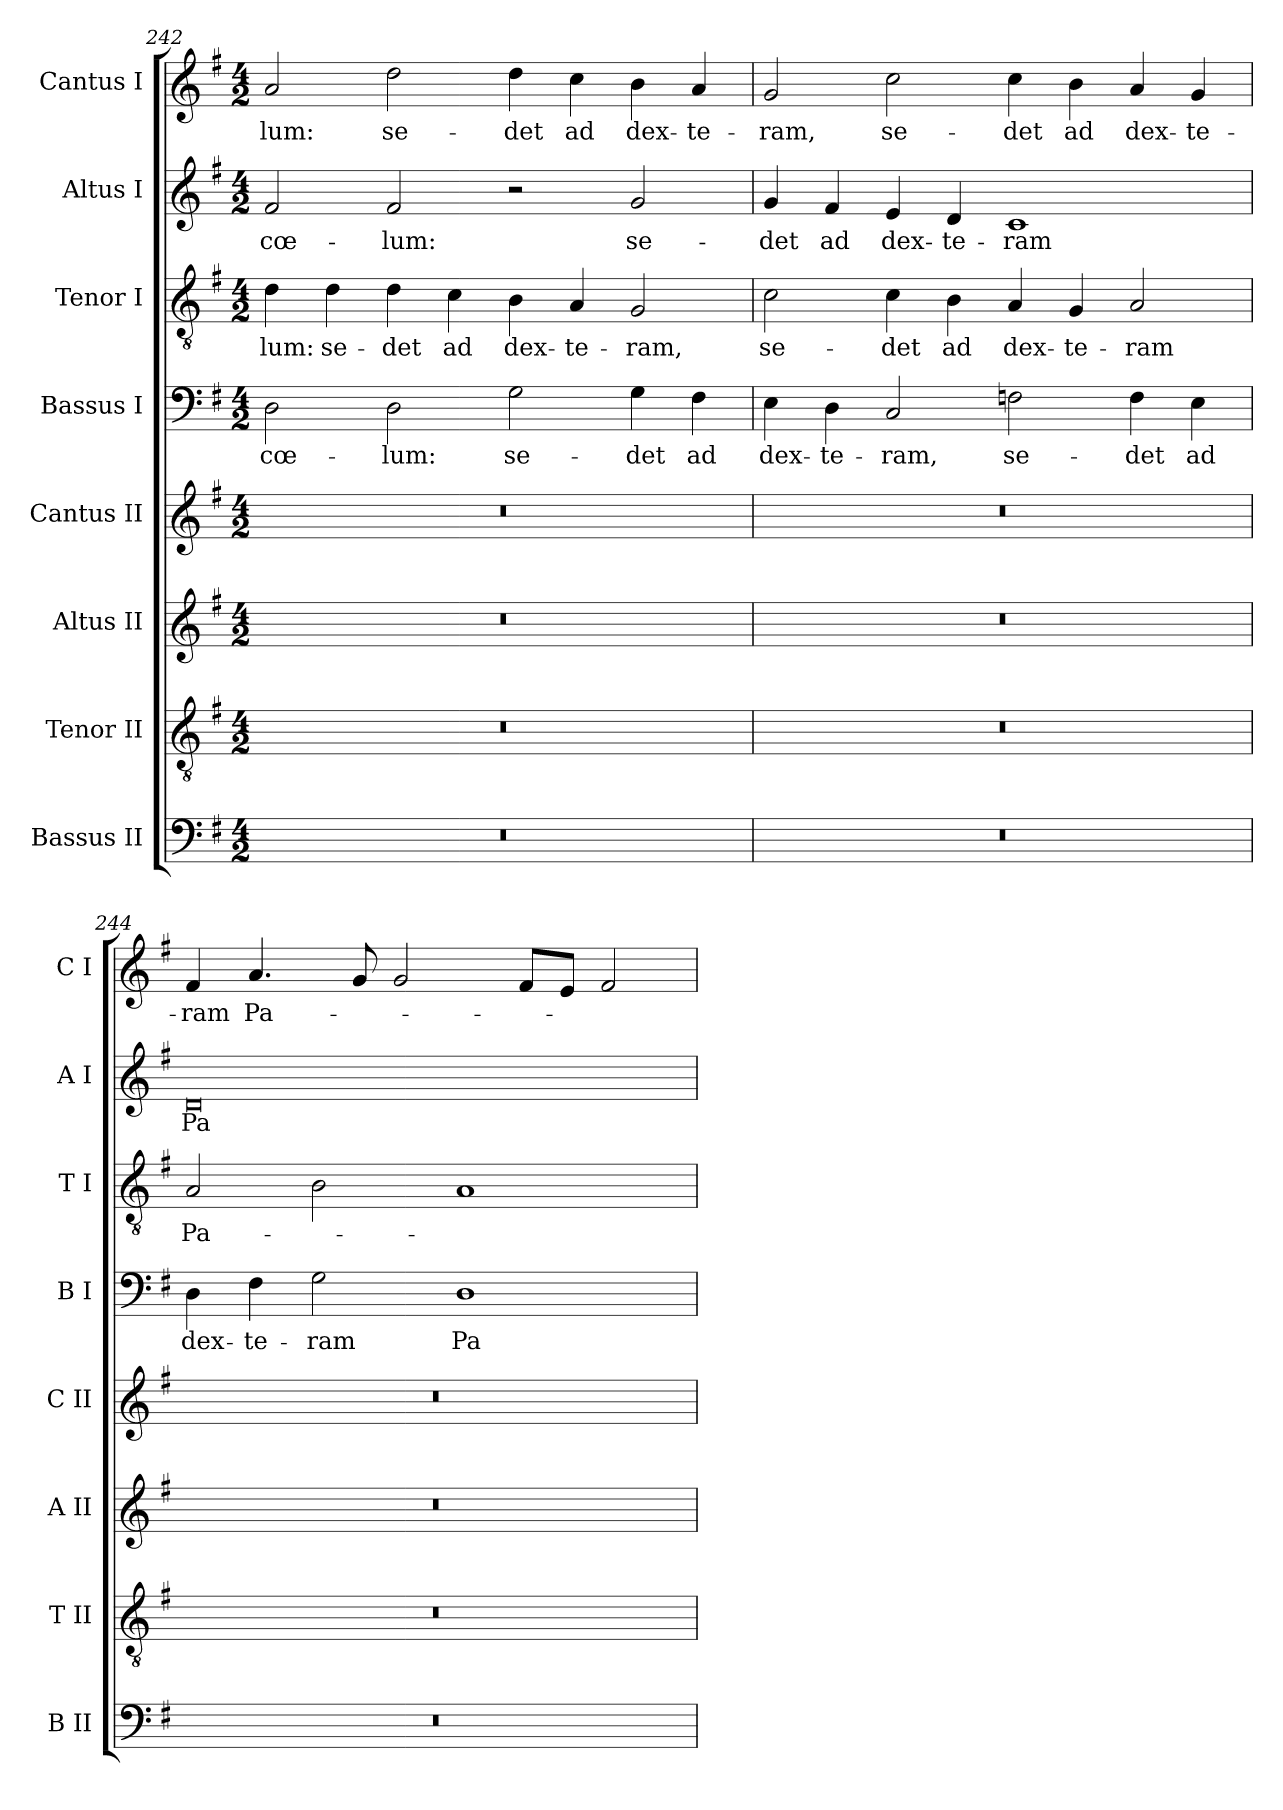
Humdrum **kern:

**kern	**kern	**kern	**kern	**kern	**text	**kern	**text	**kern	**text	**kern	**text
*part8	*part7	*part6	*part5	*part4	*part4	*part3	*part3	*part2	*part2	*part1	*part1
*staff8	*staff7	*staff6	*staff5	*staff4	*staff4	*staff3	*staff3	*staff2	*staff2	*staff1	*staff1
*I"Bassus II	*I"Tenor II	*I"Altus II	*I"Cantus II	*I"Bassus I	*	*I"Tenor I	*	*I"Altus I	*	*I"Cantus I	*
*I'B II	*I'T II	*I'A II	*I'C II	*I'B I	*	*I'T I	*	*I'A I	*	*I'C I	*
*clefF4	*clefGv2	*clefG2	*clefG2	*clefF4	*	*clefGv2	*	*clefG2	*	*clefG2	*
*k[f#]	*k[f#]	*k[f#]	*k[f#]	*k[f#]	*	*k[f#]	*	*k[f#]	*	*k[f#]	*
*G:	*G:	*G:	*G:	*G:	*	*G:	*	*G:	*	*G:	*
*M4/2	*M4/2	*M4/2	*M4/2	*M4/2	*	*M4/2	*	*M4/2	*	*M4/2	*
=242	=242	=242	=242	=242	=242	=242	=242	=242	=242	=242	=242
!	!	!	!	!	!LO:LY:b	!	!	!	!	!	!
!	!	!	!	!	!	!	!LO:LY:b	!	!	!	!
!	!	!	!	!	!	!	!	!	!LO:LY:b	!	!
!	!	!	!	!	!	!	!	!	!	!	!LO:LY:b
0r	0r	0r	0r	2D\	cœ-	4d\	-lum:	2f#/	cœ-	2a/	-lum:
!	!	!	!	!	!	!	!LO:LY:b	!	!	!	!
.	.	.	.	.	.	4d\	se-	.	.	.	.
!	!	!	!	!	!LO:LY:b	!	!	!	!	!	!
!	!	!	!	!	!	!	!LO:LY:b	!	!	!	!
!	!	!	!	!	!	!	!	!	!LO:LY:b	!	!
!	!	!	!	!	!	!	!	!	!	!	!LO:LY:b
.	.	.	.	2D\	-lum:	4d\	-det	2f#/	-lum:	2dd\	se-
!	!	!	!	!	!	!	!LO:LY:b	!	!	!	!
.	.	.	.	.	.	4c\	ad	.	.	.	.
!	!	!	!	!	!LO:LY:b	!	!	!	!	!	!
!	!	!	!	!	!	!	!LO:LY:b	!	!	!	!
!	!	!	!	!	!	!	!	!	!	!	!LO:LY:b
.	.	.	.	2G\	se-	4B\	dex-	2r	.	4dd\	-det
!	!	!	!	!	!	!	!LO:LY:b	!	!	!	!
!	!	!	!	!	!	!	!	!	!	!	!LO:LY:b
.	.	.	.	.	.	4A/	-te-	.	.	4cc\	ad
!	!	!	!	!	!LO:LY:b	!	!	!	!	!	!
!	!	!	!	!	!	!	!LO:LY:b	!	!	!	!
!	!	!	!	!	!	!	!	!	!LO:LY:b	!	!
!	!	!	!	!	!	!	!	!	!	!	!LO:LY:b
.	.	.	.	4G\	-det	2G/	-ram,	2g/	se-	4b\	dex-
!	!	!	!	!	!LO:LY:b	!	!	!	!	!	!
!	!	!	!	!	!	!	!	!	!	!	!LO:LY:b
.	.	.	.	4F#\	ad	.	.	.	.	4a/	-te-
=243	=243	=243	=243	=243	=243	=243	=243	=243	=243	=243	=243
!	!	!	!	!	!LO:LY:b	!	!	!	!	!	!
!	!	!	!	!	!	!	!LO:LY:b	!	!	!	!
!	!	!	!	!	!	!	!	!	!LO:LY:b	!	!
!	!	!	!	!	!	!	!	!	!	!	!LO:LY:b
0r	0r	0r	0r	4E\	dex-	2c\	se-	4g/	-det	2g/	-ram,
!	!	!	!	!	!LO:LY:b	!	!	!	!	!	!
!	!	!	!	!	!	!	!	!	!LO:LY:b	!	!
.	.	.	.	4D\	-te-	.	.	4f#/	ad	.	.
!	!	!	!	!	!LO:LY:b	!	!	!	!	!	!
!	!	!	!	!	!	!	!LO:LY:b	!	!	!	!
!	!	!	!	!	!	!	!	!	!LO:LY:b	!	!
!	!	!	!	!	!	!	!	!	!	!	!LO:LY:b
.	.	.	.	2C/	-ram,	4c\	-det	4e/	dex-	2cc\	se-
!	!	!	!	!	!	!	!LO:LY:b	!	!	!	!
!	!	!	!	!	!	!	!	!	!LO:LY:b	!	!
.	.	.	.	.	.	4B\	ad	4d/	-te-	.	.
!	!	!	!	!	!LO:LY:b	!	!	!	!	!	!
!	!	!	!	!	!	!	!LO:LY:b	!	!	!	!
!	!	!	!	!	!	!	!	!	!LO:LY:b	!	!
!	!	!	!	!	!	!	!	!	!	!	!LO:LY:b
.	.	.	.	2Fn\	se-	4A/	dex-	1c	-ram	4cc\	-det
!	!	!	!	!	!	!	!LO:LY:b	!	!	!	!
!	!	!	!	!	!	!	!	!	!	!	!LO:LY:b
.	.	.	.	.	.	4G/	-te-	.	.	4b\	ad
!	!	!	!	!	!LO:LY:b	!	!	!	!	!	!
!	!	!	!	!	!	!	!LO:LY:b	!	!	!	!
!	!	!	!	!	!	!	!	!	!	!	!LO:LY:b
.	.	.	.	4F\	-det	2A/	-ram	.	.	4a/	dex-
!	!	!	!	!	!LO:LY:b	!	!	!	!	!	!
!	!	!	!	!	!	!	!	!	!	!	!LO:LY:b
.	.	.	.	4E\	ad	.	.	.	.	4g/	-te-
=244	=244	=244	=244	=244	=244	=244	=244	=244	=244	=244	=244
!	!	!	!	!	!LO:LY:b	!	!	!	!	!	!
!	!	!	!	!	!	!	!LO:LY:b	!	!	!	!
!	!	!	!	!	!	!	!	!	!LO:LY:b	!	!
!	!	!	!	!	!	!	!	!	!	!	!LO:LY:b
0r	0r	0r	0r	4D\	dex-	2A/	Pa-	0d	Pa-	4f#/	-ram
!	!	!	!	!	!LO:LY:b	!	!	!	!	!	!
!	!	!	!	!	!	!	!	!	!	!	!LO:LY:b
.	.	.	.	4F#\	-te-	.	.	.	.	4.a/	Pa-
!	!	!	!	!	!LO:LY:b	!	!	!	!	!	!
.	.	.	.	2G\	-ram	2B\	.	.	.	.	.
.	.	.	.	.	.	.	.	.	.	8g/	.
.	.	.	.	.	.	.	.	.	.	2g/	.
!	!	!	!	!	!LO:LY:b	!	!	!	!	!	!
.	.	.	.	1D	Pa-	1A	.	.	.	.	.
.	.	.	.	.	.	.	.	.	.	8f#/L	.
.	.	.	.	.	.	.	.	.	.	8e/J	.
.	.	.	.	.	.	.	.	.	.	2f#/	.
=	=	=	=	=	=	=	=	=	=	=	=
*-	*-	*-	*-	*-	*-	*-	*-	*-	*-	*-	*-
